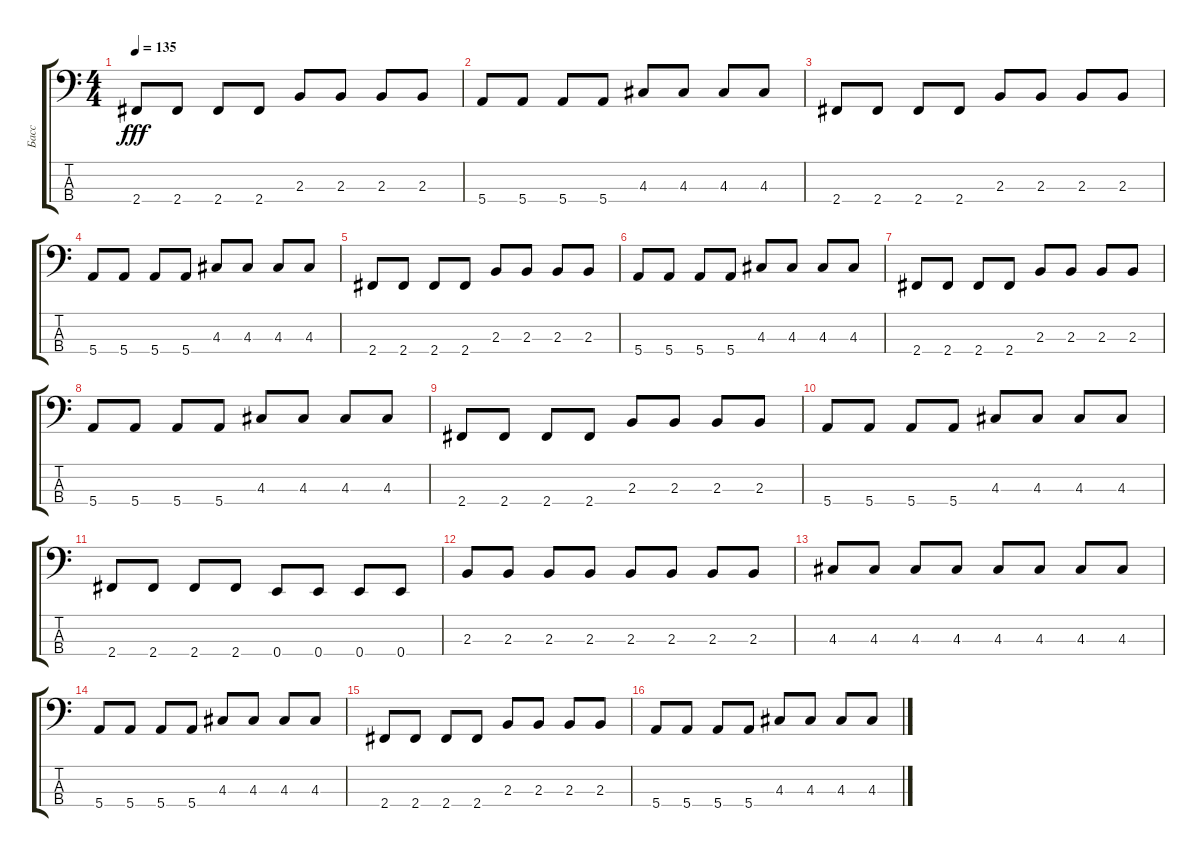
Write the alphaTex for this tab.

\track ("Басс" "Басс") {instrument electricbasspick}
\staff {score tabs}
\tuning (G2 D2 A1 E1) {hide}
\ts (4 4)
\tempo 135
\clef f4
\ks c
2.4.8{dy fff} 2.4.8 2.4.8 2.4.8 2.3.8 2.3.8 2.3.8 2.3.8 |
5.4.8 5.4.8 5.4.8 5.4.8 4.3.8 4.3.8 4.3.8 4.3.8 |
2.4.8 2.4.8 2.4.8 2.4.8 2.3.8 2.3.8 2.3.8 2.3.8 |
5.4.8 5.4.8 5.4.8 5.4.8 4.3.8 4.3.8 4.3.8 4.3.8 |
2.4.8 2.4.8 2.4.8 2.4.8 2.3.8 2.3.8 2.3.8 2.3.8 |
5.4.8 5.4.8 5.4.8 5.4.8 4.3.8 4.3.8 4.3.8 4.3.8 |
2.4.8 2.4.8 2.4.8 2.4.8 2.3.8 2.3.8 2.3.8 2.3.8 |
5.4.8 5.4.8 5.4.8 5.4.8 4.3.8 4.3.8 4.3.8 4.3.8 |
2.4.8 2.4.8 2.4.8 2.4.8 2.3.8 2.3.8 2.3.8 2.3.8 |
5.4.8 5.4.8 5.4.8 5.4.8 4.3.8 4.3.8 4.3.8 4.3.8 |
2.4.8 2.4.8 2.4.8 2.4.8 0.4.8 0.4.8 0.4.8 0.4.8 |
2.3.8 2.3.8 2.3.8 2.3.8 2.3.8 2.3.8 2.3.8 2.3.8 |
4.3.8 4.3.8 4.3.8 4.3.8 4.3.8 4.3.8 4.3.8 4.3.8 |
5.4.8 5.4.8 5.4.8 5.4.8 4.3.8 4.3.8 4.3.8 4.3.8 |
2.4.8 2.4.8 2.4.8 2.4.8 2.3.8 2.3.8 2.3.8 2.3.8 |
5.4.8 5.4.8 5.4.8 5.4.8 4.3.8 4.3.8 4.3.8 4.3.8
